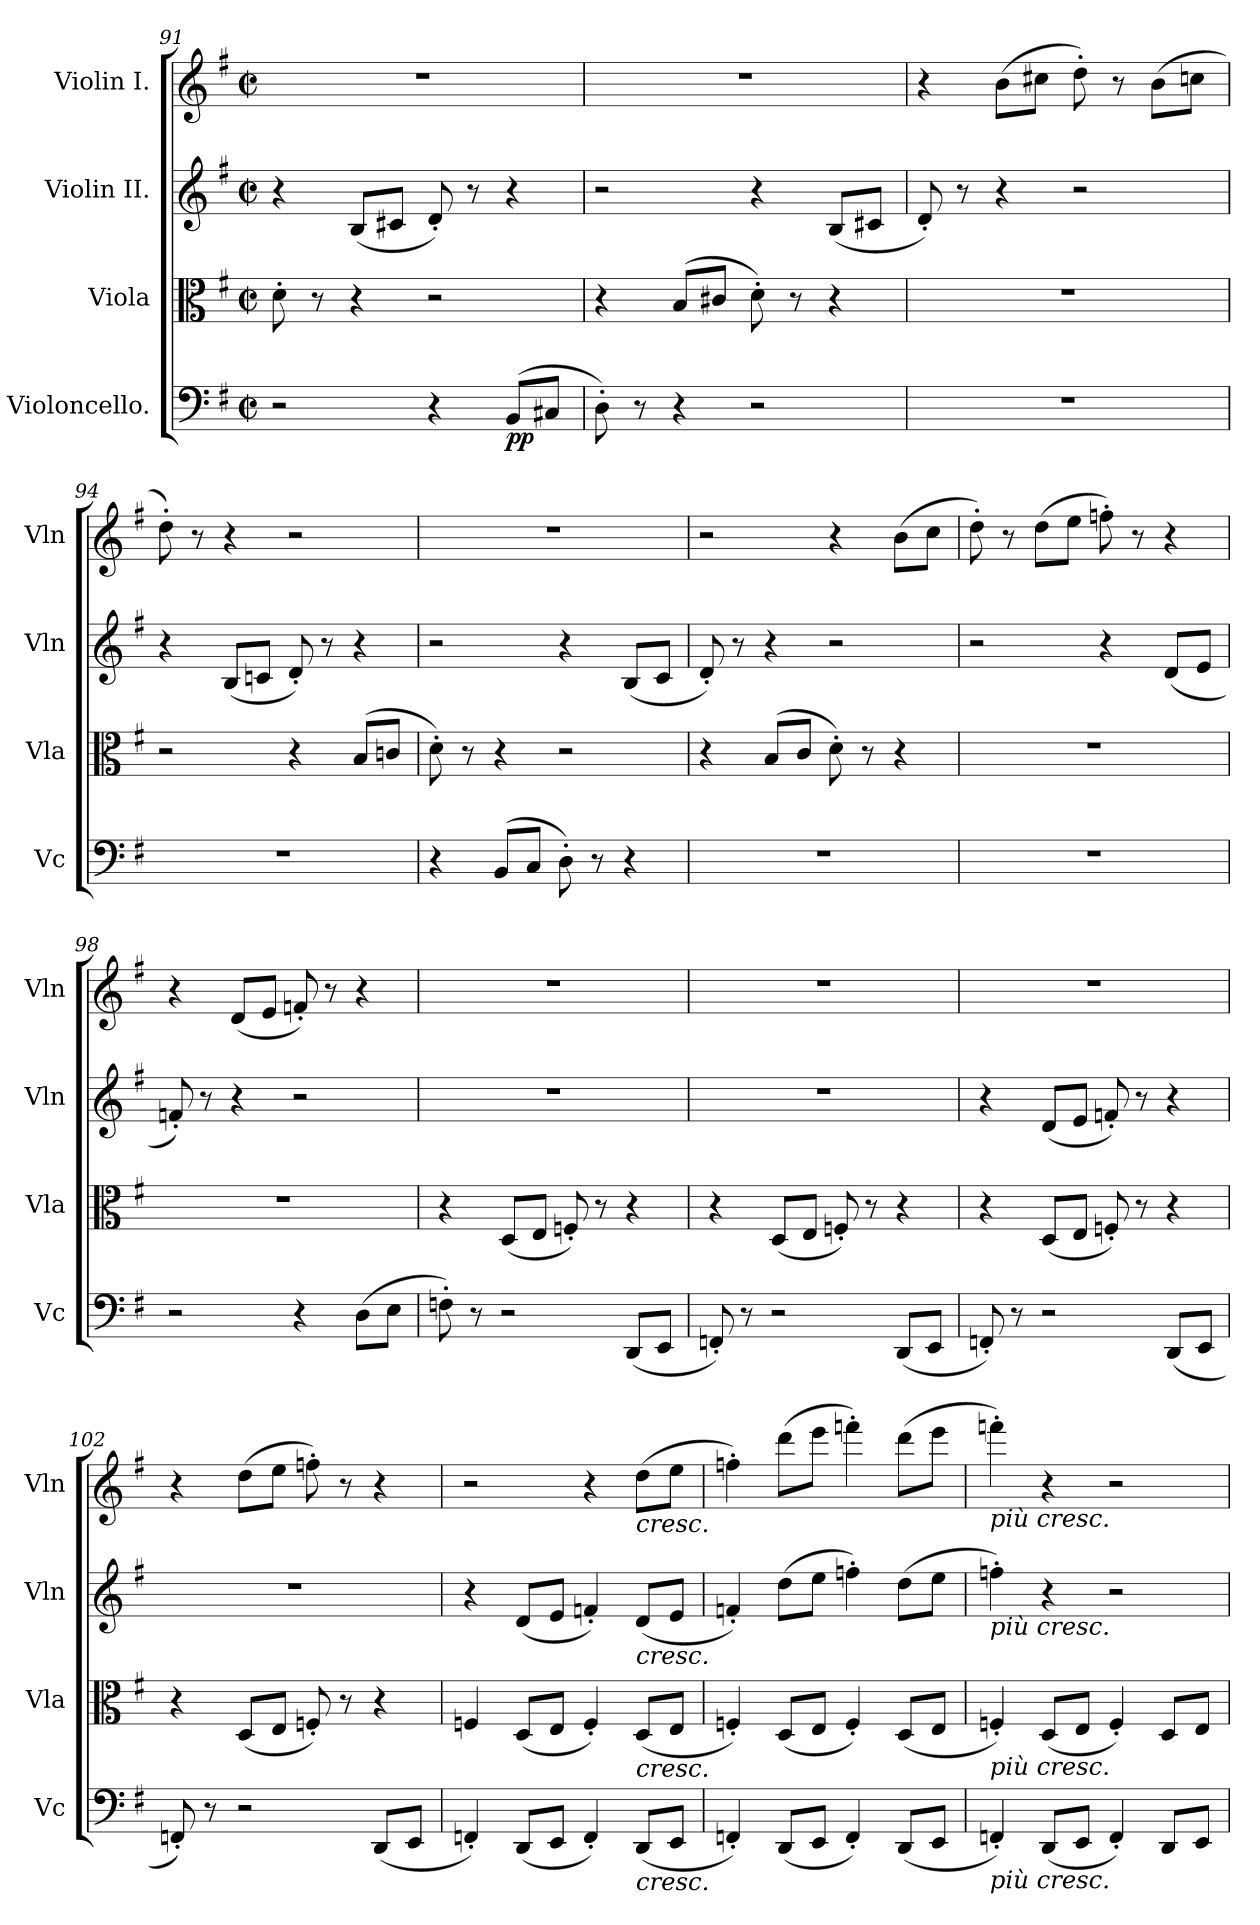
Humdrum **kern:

**kern	**dynam	**kern	**kern	**kern
*part4	*part4	*part3	*part2	*part1
*staff4	*staff4	*staff3	*staff2	*staff1
*I"Violoncello.	*	*I"Viola	*I"Violin II.	*I"Violin I.
*I'Vc	*	*I'Vla	*I'Vln	*I'Vln
*clefF4	*	*clefC3	*clefG2	*clefG2
*k[f#]	*	*k[f#]	*k[f#]	*k[f#]
*M2/2	*	*M2/2	*M2/2	*M2/2
*met(c|)	*	*met(c|)	*met(c|)	*met(c|)
=91	=91	=91	=91	=91
2r	.	8d'	4r	1r
.	.	8r	.	.
.	.	4r	(8BL	.
.	.	.	8c#XJ	.
4r	.	2r	8d')	.
.	.	.	8r	.
(8BBL	pp	.	4r	.
8C#XJ	.	.	.	.
=92	=92	=92	=92	=92
8D')	.	4r	2r	1r
8r	.	.	.	.
4r	.	(8BL	.	.
.	.	8c#XJ	.	.
2r	.	8d')	4r	.
.	.	8r	.	.
.	.	4r	(8BL	.
.	.	.	8c#XJ	.
=93	=93	=93	=93	=93
1r	.	1r	8d')	4r
.	.	.	8r	.
.	.	.	4r	(8bL
.	.	.	.	8cc#XJ
.	.	.	2r	8dd')
.	.	.	.	8r
.	.	.	.	(8bL
.	.	.	.	8ccnJ
=94	=94	=94	=94	=94
1r	.	2r	4r	8dd')
.	.	.	.	8r
.	.	.	(8BL	4r
.	.	.	8cnJ	.
.	.	4r	8d')	2r
.	.	.	8r	.
.	.	(8BL	4r	.
.	.	8cnJ	.	.
=95	=95	=95	=95	=95
4r	.	8d')	2r	1r
.	.	8r	.	.
(8BBL	.	4r	.	.
8CJ	.	.	.	.
8D')	.	2r	4r	.
8r	.	.	.	.
4r	.	.	(8BL	.
.	.	.	8cJ	.
=96	=96	=96	=96	=96
1r	.	4r	8d')	2r
.	.	.	8r	.
.	.	(8BL	4r	.
.	.	8cJ	.	.
.	.	8d')	2r	4r
.	.	8r	.	.
.	.	4r	.	(8bL
.	.	.	.	8ccJ
=97	=97	=97	=97	=97
1r	.	1r	2r	8dd')
.	.	.	.	8r
.	.	.	.	(8ddL
.	.	.	.	8eeJ
.	.	.	4r	8ffn')
.	.	.	.	8r
.	.	.	(8dL	4r
.	.	.	8eJ	.
=98	=98	=98	=98	=98
2r	.	1r	8fn')	4r
.	.	.	8r	.
.	.	.	4r	(8dL
.	.	.	.	8eJ
4r	.	.	2r	8fn')
.	.	.	.	8r
(8DL	.	.	.	4r
8EJ	.	.	.	.
=99	=99	=99	=99	=99
8Fn')	.	4r	1r	1r
8r	.	.	.	.
2r	.	(8DL	.	.
.	.	8EJ	.	.
.	.	8Fn')	.	.
.	.	8r	.	.
(8DDL	.	4r	.	.
8EEJ	.	.	.	.
=100	=100	=100	=100	=100
8FFn')	.	4r	1r	1r
8r	.	.	.	.
2r	.	(8DL	.	.
.	.	8EJ	.	.
.	.	8Fn')	.	.
.	.	8r	.	.
(8DDL	.	4r	.	.
8EEJ	.	.	.	.
=101	=101	=101	=101	=101
8FFn')	.	4r	4r	1r
8r	.	.	.	.
2r	.	(8DL	(8dL	.
.	.	8EJ	8eJ	.
.	.	8Fn')	8fn')	.
.	.	8r	8r	.
(8DDL	.	4r	4r	.
8EEJ	.	.	.	.
=102	=102	=102	=102	=102
8FFn')	.	4r	1r	4r
8r	.	.	.	.
2r	.	(8DL	.	(8ddL
.	.	8EJ	.	8eeJ
.	.	8Fn')	.	8ffn')
.	.	8r	.	8r
(8DDL	.	4r	.	4r
8EEJ	.	.	.	.
=103	=103	=103	=103	=103
4FFn')	.	4Fn	4r	2r
(8DDL	.	(8DL	(8dL	.
8EEJ	.	8EJ	8eJ	.
4FF')	.	4F')	4fn')	4r
!	!	!	!	!LO:TX:b:i:t=cresc.
!	!	!	!LO:TX:b:i:t=cresc.	!
!	!	!LO:TX:b:i:t=cresc.	!	!
!LO:TX:b:i:t=cresc.	!	!	!	!
(8DDL	.	(8DL	(8dL	(8ddL
8EEJ	.	8EJ	8eJ	8eeJ
=104	=104	=104	=104	=104
4FFn')	.	4Fn')	4fn')	4ffn')
(8DDL	.	(8DL	(8ddL	(8dddL
8EEJ	.	8EJ	8eeJ	8eeeJ
4FF')	.	4F')	4ffn')	4fffn')
(8DDL	.	(8DL	(8ddL	(8dddL
8EEJ	.	8EJ	8eeJ	8eeeJ
=105	=105	=105	=105	=105
!	!	!	!	!LO:TX:b:i:t=più cresc.
!	!	!	!LO:TX:b:i:t=più cresc.	!
!	!	!LO:TX:b:i:t=più cresc.	!	!
!LO:TX:b:i:t=più cresc.	!	!	!	!
4FFn')	.	4Fn')	4ffn')	4fffn')
(8DDL	.	(8DL	4r	4r
8EEJ	.	8EJ	.	.
4FF')	.	4F')	2r	2r
8DDL	.	8DL	.	.
8EEJ	.	8EJ	.	.
=	=	=	=	=
*-	*-	*-	*-	*-
